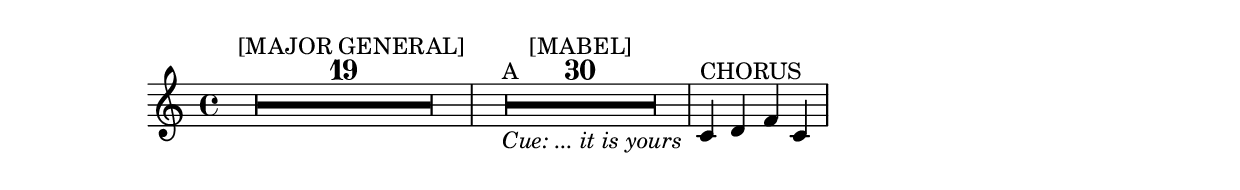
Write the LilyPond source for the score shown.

%% DO NOT EDIT this file manually; it is automatically
%% generated from LSR http://lsr.dsi.unimi.it
%% Make any changes in LSR itself, or in Documentation/snippets/new/ ,
%% and then run scripts/auxiliar/makelsr.py
%%
%% This file is in the public domain.
\version "2.14.2"

\header {
  lsrtags = "text, rhythms"

%% Translation of GIT committish: 6977ddc9a3b63ea810eaecb864269c7d847ccf98
texidoces = "
Los elementos de marcado aplicados a un silencio multicompás se
centran encima o debajo de éste.  Los elementos de marcado extensos
que se adjuntan a silencios multicompás no producen la expansión del
compás.  Para expandir un silencio multicompás de forma que quepa todo
el marcado, utilice un silencio de separación con un marcado aplicado
antes del silencio multicompás.

Observe que el silencio separador produce la inserción de un compás.
El texto aplicado a un siencio sparador de esta forma se alinea por la
izquierda a la posición en que la nota estaría situada dentro del
compás, pero si la longitud del compás está determinada por la
longitud del texto, éste aparecerá centrado.

"

doctitlees = "Marcado de silencios multicompás"


%% Translation of GIT committish: 0a868be38a775ecb1ef935b079000cebbc64de40
  texidocde = "Textbeschriftungen, die an Mehrtaktpausen gehängt wird,
wird über oder unter der Pause zentriert.  Lange Beschriftungen
lassen den Takt nicht breiter werden.  Um eine Mehrtaktpause einer
Beschriftung anzupassen, muss eine unsichtbare Pause mit der
Beschriftung direkt vor der Mehrtaktpause eingesetzt werden.

Man sollte beachten, dass unsichtbare Pausen automatische Taktstriche
nach sich ziehen.  Text, der an eine unsichtbare Pause gehängt wird,
ist links ausgerichtet an der Position, wo die Pause erscheinen
würde.  Wenn aber die Länge des Taktes durch die Länge des Textes
bestimmt wird, sieht es so aus, als ob der Text zentriert gesetzt
ist."

  doctitlede = "Textbeschriftung und Mehrtaktpausen"



%% Translation of GIT committish: 4da4307e396243a5a3bc33a0c2753acac92cb685
  texidocfr = "
Lorsque du texte est attaché à un silence multi-mesures, il sera centré
dans la mesure, au-dessus ou en dessous de la portée.  Afin d'étirer la
mesure dans le cas ou ce texte est relativement long, il suffit
d'insérer un silence invisible auquel on attache le texte en question,
avant le silence multi-mesures.

Rappelez-vous qu'un silence invisible génère une barre de mesure.  Le
texte attaché à ce silence invisible sera alors aligné sur la gauche de
là où serait positionnée la note.  Cependant, si la taille de la mesure
est déterminée par la longueur du texte, il apparaîtra comme centré.

"
  doctitlefr = "Ajout de texte à un silence multi-mesures"

  texidoc = "
Markups attached to a multi-measure rest will be centered above or
below it.  Long markups attached to multi-measure rests do not cause
the measure to expand.  To expand a multi-measure rest to fit the
markup, use a spacer rest with an attached markup before the
multi-measure rest.

Note that the spacer rest causes a bar line to be inserted.  Text
attached to a spacer rest in this way is left-aligned to the position
where the note would be placed in the measure, but if the measure
length is determined by the length of the text, the text will appear to
be centered.

"
  doctitle = "Multi-measure rest markup"
} % begin verbatim


\relative c' {
  \compressFullBarRests
  \textLengthOn
  s1*0^\markup { [MAJOR GENERAL] }
  R1*19
  s1*0_\markup { \italic { Cue: ... it is yours } }
  s1*0^\markup { A }
  R1*30^\markup { [MABEL] }
  \textLengthOff
  c4^\markup { CHORUS } d f c
}
